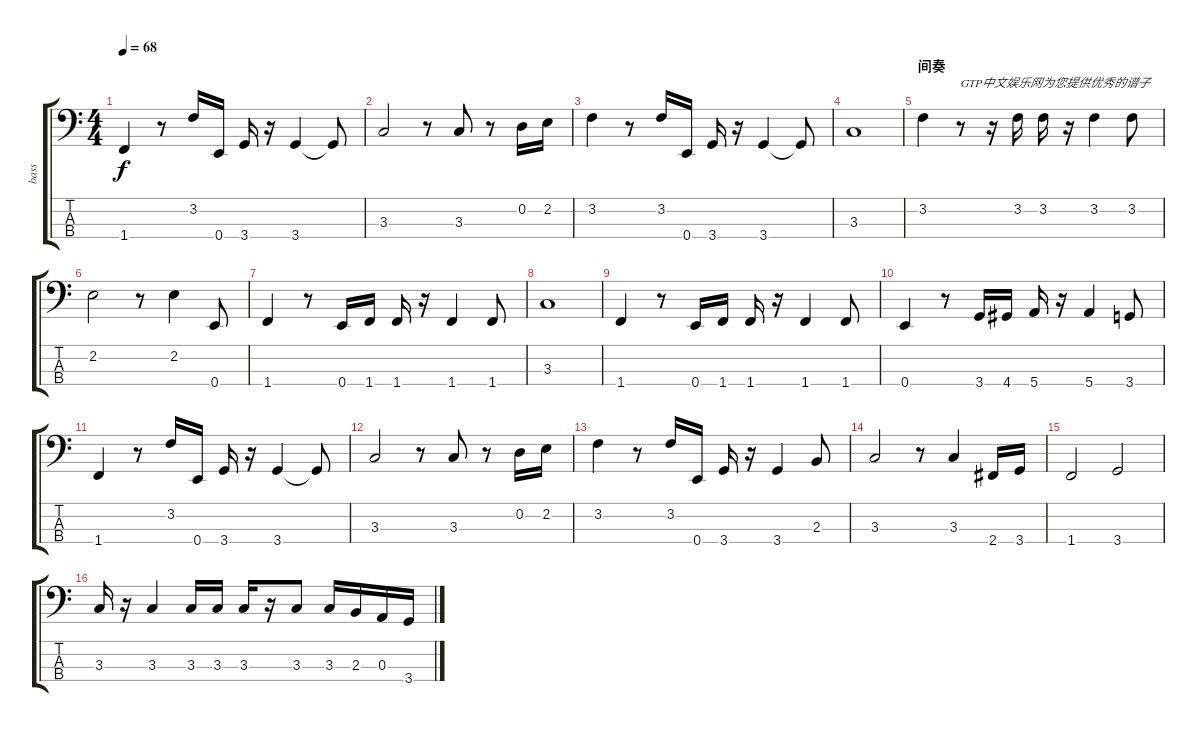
\track ("bass" "bass") {instrument electricbassfinger}
\staff {score tabs}
\tuning (G2 D2 A1 E1) {hide}
\ts (4 4)
\tempo 68
\clef f4
\ks c
1.4.4{dy f} r.8 3.2.16 0.4.16 3.4.16 r.16 3.4.4 3.4{t}.8 |
3.3.2 r.8 3.3.8 r.8 0.2.16 2.2.16 |
3.2.4 r.8 3.2.16 0.4.16 3.4.16 r.16 3.4.4 3.4{t}.8 |
3.3.1 |
\section ("" "间奏")
3.2.4 r.8{txt "GTP中文娱乐网为您提供优秀的谱子"} r.16 3.2.16 3.2.16 r.16 3.2.4 3.2.8 |
2.2.2 r.8 2.2.4 0.4.8 |
1.4.4 r.8 0.4.16 1.4.16 1.4.16 r.16 1.4.4 1.4.8 |
3.3.1 |
1.4.4 r.8 0.4.16 1.4.16 1.4.16 r.16 1.4.4 1.4.8 |
0.4.4 r.8 3.4.16 4.4.16 5.4.16 r.16 5.4.4 3.4.8 |
1.4.4 r.8 3.2.16 0.4.16 3.4.16 r.16 3.4.4 3.4{t}.8 |
3.3.2 r.8 3.3.8 r.8 0.2.16 2.2.16 |
3.2.4 r.8 3.2.16 0.4.16 3.4.16 r.16 3.4.4 2.3.8 |
3.3.2 r.8 3.3.4 2.4.16 3.4.16 |
1.4.2 3.4.2 |
3.3.16 r.16 3.3.4 3.3.16 3.3.16 3.3.16 r.16 3.3.8 3.3.16 2.3.16 0.3.16 3.4.16
